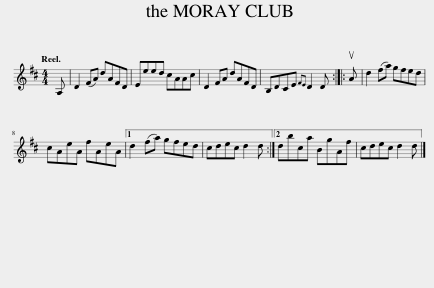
X:1
L:1/8
Q:1/4=120
M:4/4
I:linebreak $
K:D
V:1 treble
V:1
 A, | D2 (FA) dAFD | Eeed cAAc | D2 FA dAFD | B,DCE{FE} D2 D :: %5
 uA | d2 (fa) gfed |$ cAeA fAeA |1 d2 (fa) gfed | cdec d2 d :|2 %10
 dbca BgAf | cdec d2 d |] %12
